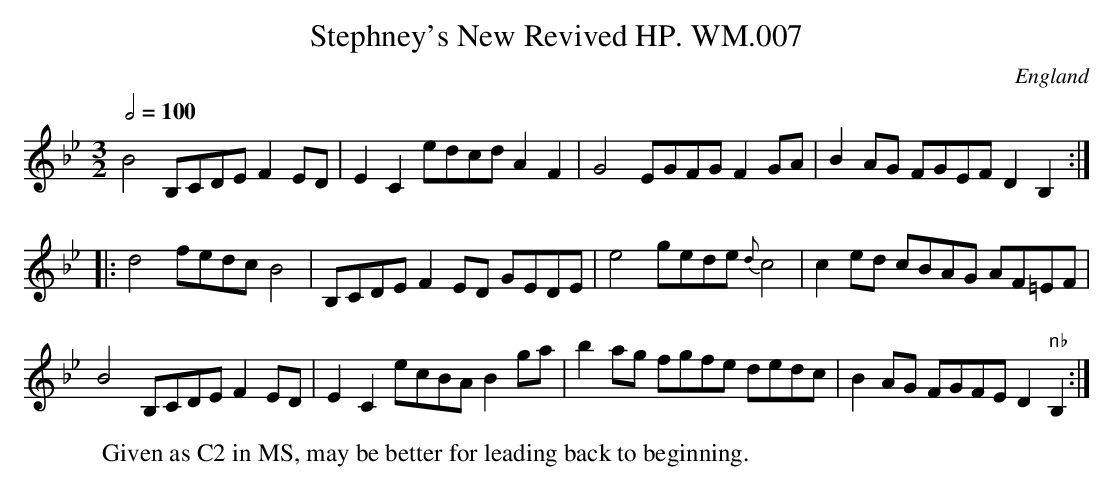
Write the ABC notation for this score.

X:1
T:Stephney's New Revived HP. WM.007
L:1/8
M:3/2
O:England
Q:1/2=100
K:CDor
B4B,CDE F2ED|E2C2edcdA2F2|G4EGFG F2GA|B2AG FGEFD2B,2:|!
|:d4fedcB4|B,CDEF2ED GEDE|e4gede{d}c4|c2ed cBAG AF=EF|!
B4B,CDE F2ED|E2C2ecBAB2ga|b2ag fgfe dedc|B2AG FGFED2"nb"B,2:|
W:Given as C2 in MS, may be better for leading back to beginning.
